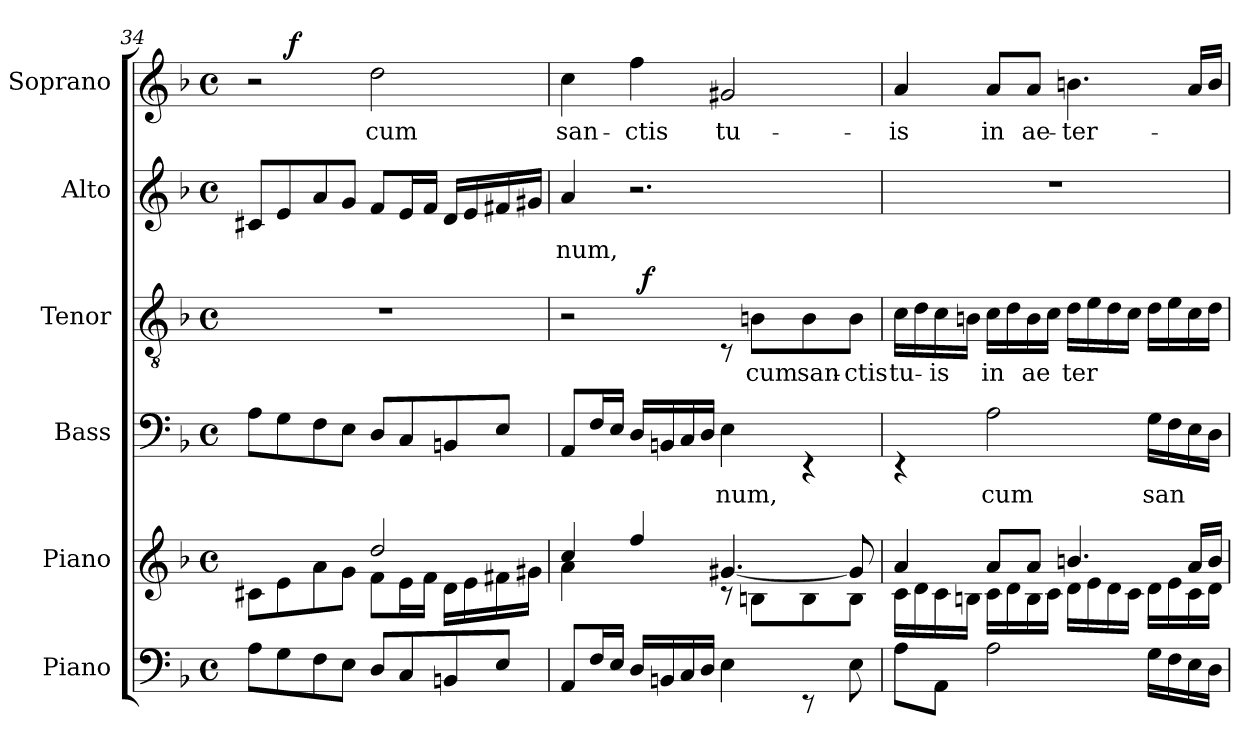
**kern	**kern	**kern	**text	**kern	**text	**dynam	**kern	**text	**kern	**text	**dynam
*part6	*part5	*part4	*part4	*part3	*part3	*part3	*part2	*part2	*part1	*part1	*part1
*staff6	*staff5	*staff4	*staff4	*staff3	*staff3	*staff3	*staff2	*staff2	*staff1	*staff1	*staff1
*I"Piano	*I"Piano	*I"Bass	*	*I"Tenor	*	*	*I"Alto	*	*I"Soprano	*	*
*	*	*I'B.	*	*I'T.	*	*	*I'A.	*	*I'S.	*	*
*clefF4	*clefG2	*clefF4	*	*clefGv2	*	*	*clefG2	*	*clefG2	*	*
*k[b-]	*k[b-]	*k[b-]	*	*k[b-]	*	*	*k[b-]	*	*k[b-]	*	*
*F:	*F:	*F:	*	*F:	*	*	*F:	*	*F:	*	*
*M4/4	*M4/4	*M4/4	*	*M4/4	*	*	*M4/4	*	*M4/4	*	*
*met(c)	*met(c)	*met(c)	*	*met(c)	*	*	*met(c)	*	*met(c)	*	*
=34	=34	=34	=34	=34	=34	=34	=34	=34	=34	=34	=34
*	*^	*	*	*	*	*	*	*	*^	*	*
8A\L	8c#X\L	2ryy	8A\L	.	1r	.	.	8c#X/L	.	2r	8ryy	.	.
8G\	8e\	.	8G\	.	.	.	.	8e/	.	.	32ryy	.	.
!	!	!	!	!	!	!	!	!	!	!	!	!	!LO:DY:a
.	.	.	.	.	.	.	.	.	.	.	2ryy	.	f
8F\	8a\	.	8F\	.	.	.	.	8a/	.	.	.	.	.
8E\J	8g\J	.	8E\J	.	.	.	.	8g/J	.	.	.	.	.
!	!	!	!	!	!	!	!	!	!	!	!	!LO:LY:b	!
8D/L	8f\L	2dd/	8D/L	.	.	.	.	8f/L	.	2dd\	.	cum	.
8C/	16e\L	.	8C/	.	.	.	.	16e/L	.	.	.	.	.
.	.	.	.	.	.	.	.	.	.	.	4ryy	.	.
.	16f\JJ	.	.	.	.	.	.	16f/JJ	.	.	.	.	.
8BBn/	16d\LL	.	8BBn/	.	.	.	.	16d/LL	.	.	.	.	.
.	16e\	.	.	.	.	.	.	16e/	.	.	.	.	.
8E/J	16f#X\	.	8E/J	.	.	.	.	16f#X/	.	.	.	.	.
.	.	.	.	.	.	.	.	.	.	.	16.ryy	.	.
.	16g#X\JJ	.	.	.	.	.	.	16g#X/JJ	.	.	.	.	.
=35	=35	=35	=35	=35	=35	=35	=35	=35	=35	=35	=35	=35	=35
*	*	*^	*	*	*	*	*	*	*	*	*	*	*
!	!	!	!	!	!	!	!	!	!	!LO:LY:b	!	!	!LO:LY:b	!
*	*	*	*	*	*	*^	*	*	*	*	*v	*v	*	*
8AA/L	4a\	4cc/	2ryy	8AA/L	.	2r	4ryy	.	.	4a/	num,	4cc\	san-	.
16F/L	.	.	.	16F/L	.	.	.	.	.	.	.	.	.	.
16E/JJ	.	.	.	16E/JJ	.	.	.	.	.	.	.	.	.	.
!	!	!	!	!	!	!	!	!	!	!	!	!	!LO:LY:b	!
16D/LL	2.ryy	4ff/	.	16D/LL	.	.	32ryy	.	.	2.r	.	4ff\	-ctis	.
!	!	!	!	!	!	!	!	!	!LO:DY:a	!	!	!	!	!
.	.	.	.	.	.	.	2ryy	.	f	.	.	.	.	.
16BBn/	.	.	.	16BBn/	.	.	.	.	.	.	.	.	.	.
16C/	.	.	.	16C/	.	.	.	.	.	.	.	.	.	.
16D/JJ	.	.	.	16D/JJ	.	.	.	.	.	.	.	.	.	.
!	!	!	!	!	!LO:LY:b	!	!	!	!	!	!	!	!LO:LY:b	!
4E\	.	[4.g#X/	8rc	4E\	-num,	8rC	.	.	.	.	.	2g#X/	tu-	.
!	!	!	!	!	!	!	!	!LO:LY:b	!	!	!	!	!	!
.	.	.	8Bn\L	.	.	8Bn\L	.	cum	.	.	.	.	.	.
!	!	!	!	!	!	!	!	!LO:LY:b	!	!	!	!	!	!
8rEE	.	.	8B\	4rEE	.	8B\	.	san-	.	.	.	.	.	.
.	.	.	.	.	.	.	8..ryy	.	.	.	.	.	.	.
!	!	!	!	!	!	!	!	!LO:LY:b	!	!	!	!	!	!
8E\	.	8g#/]	8B\J	.	.	8B\J	.	-ctis	.	.	.	.	.	.
!!LO:PB:g=z
=36	=36	=36	=36	=36	=36	=36	=36	=36	=36	=36	=36	=36	=36	=36
!	!	!	!	!	!	!	!	!LO:LY:b	!	!	!	!	!LO:LY:b	!
*	*	*v	*v	*	*	*v	*v	*	*	*	*	*	*	*
8A\L	4a/	16c\LL	4rEE	.	16c\LL	tu-	.	1r	.	4a/	-is	.
.	.	16d\	.	.	16d\	.	.	.	.	.	.	.
!	!	!	!	!	!	!LO:LY:b	!	!	!	!	!	!
8AA\J	.	16c\	.	.	16c\	-is	.	.	.	.	.	.
.	.	16Bn\JJ	.	.	16Bn\JJ	.	.	.	.	.	.	.
!	!	!	!	!LO:LY:b	!	!LO:LY:b	!	!	!	!	!LO:LY:b	!
2A\	8a/L	16c\LL	2A\	cum	16c\LL	in	.	.	.	8a/L	in	.
.	.	16d\	.	.	16d\	.	.	.	.	.	.	.
!	!	!	!	!	!	!LO:LY:b	!	!	!	!	!LO:LY:b	!
.	8a/J	16B\	.	.	16B\	ae	.	.	.	8a/J	ae-	.
.	.	16c\JJ	.	.	16c\JJ	.	.	.	.	.	.	.
!	!	!	!	!	!	!LO:LY:b	!	!	!	!	!LO:LY:b	!
.	4.bn/	16d\LL	.	.	16d\LL	ter	.	.	.	4.bn\	-ter-	.
.	.	16e\	.	.	16e\	.	.	.	.	.	.	.
.	.	16d\	.	.	16d\	.	.	.	.	.	.	.
.	.	16c\JJ	.	.	16c\JJ	.	.	.	.	.	.	.
!	!	!	!	!LO:LY:b	!	!	!	!	!	!	!	!
16G\LL	.	16d\LL	16G\LL	san	16d\LL	.	.	.	.	.	.	.
16F\	.	16e\	16F\	.	16e\	.	.	.	.	.	.	.
16E\	16a/LL	16c\	16E\	.	16c\	.	.	.	.	16a/LL	.	.
16D\JJ	16b/JJ	16d\JJ	16D\JJ	.	16d\JJ	.	.	.	.	16b/JJ	.	.
*	*v	*v	*	*	*	*	*	*	*	*	*	*
=	=	=	=	=	=	=	=	=	=	=	=
*-	*-	*-	*-	*-	*-	*-	*-	*-	*-	*-	*-
